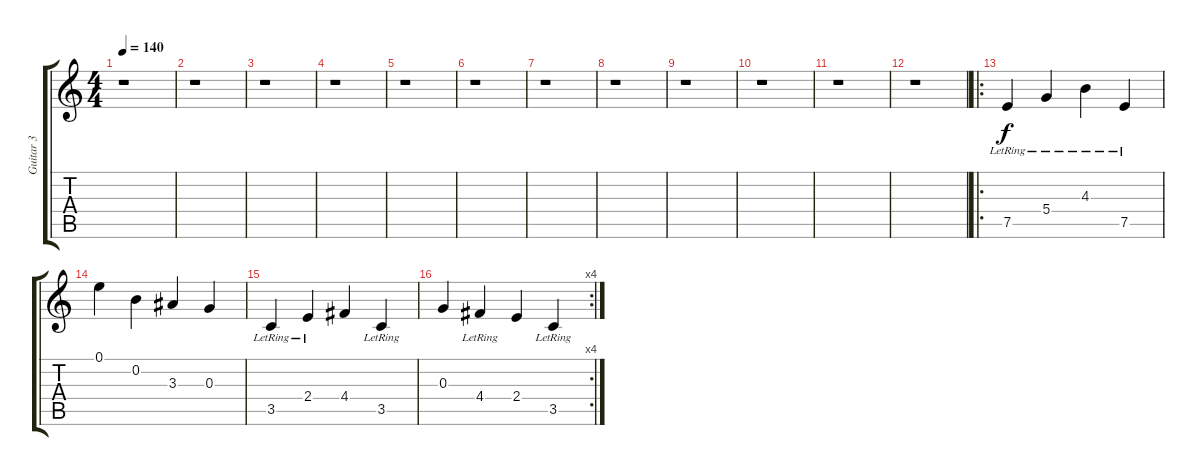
\track ("Guitar 3" "Guitar 3") {instrument electricguitarclean}
\staff {score tabs}
\tuning (E4 B3 G3 D3 A2 E2) {hide}
\ts (4 4)
\tempo 140
\clef g2
\ks c
r.1{dy f} |
r.1 |
r.1 |
r.1 |
r.1 |
r.1 |
r.1 |
r.1 |
r.1 |
r.1 |
r.1 |
r.1 |
\ro
7.5{lr}.4 5.4{lr}.4 4.3{lr}.4 7.5{lr}.4 |
0.1.4 0.2.4 3.3.4 0.3.4 |
3.5{lr}.4 2.4{lr}.4 4.4.4 3.5{lr}.4 |
\rc 4
0.3.4 4.4{lr}.4 2.4.4 3.5{lr}.4
